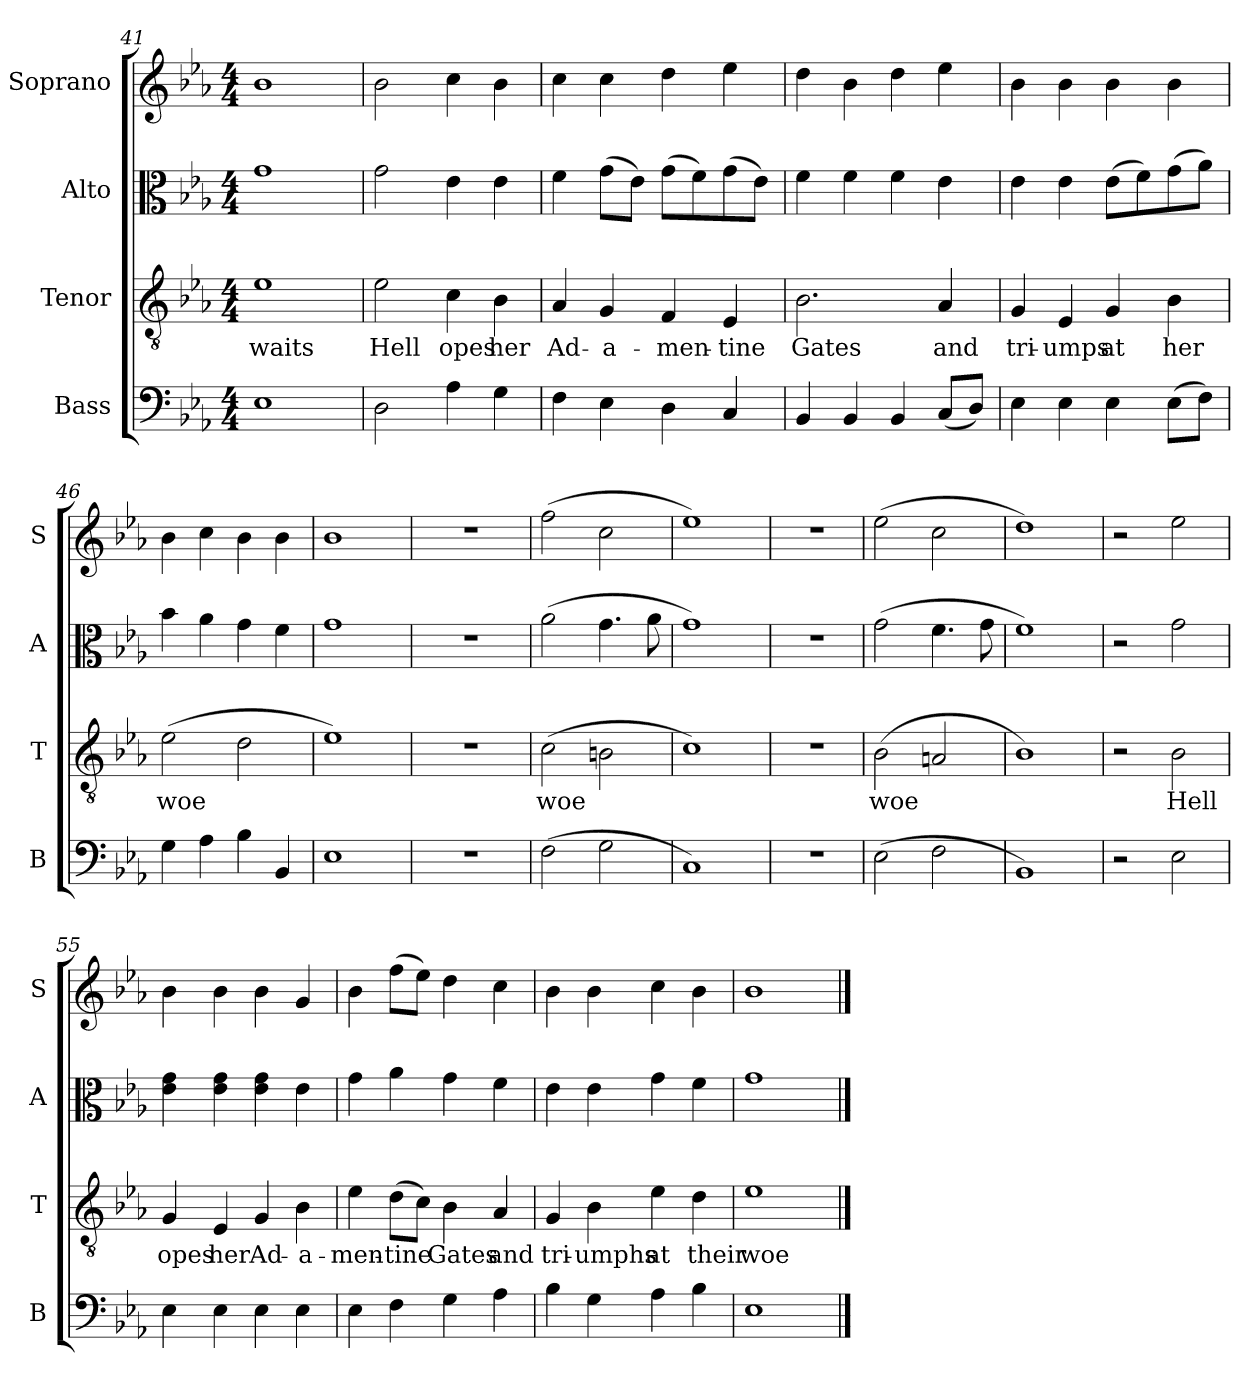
**kern	**kern	**text	**kern	**kern
*part4	*part3	*part3	*part2	*part1
*staff4	*staff3	*staff3	*staff2	*staff1
*I"Bass	*I"Tenor	*	*I"Alto	*I"Soprano
*I'B	*I'T	*	*I'A	*I'S
*clefF4	*clefGv2	*	*clefC3	*clefG2
*k[b-e-a-]	*k[b-e-a-]	*	*k[b-e-a-]	*k[b-e-a-]
*E-:	*E-:	*	*E-:	*E-:
*M4/4	*M4/4	*	*M4/4	*M4/4
=41	=41	=41	=41	=41
1E-	1e-	waits	1g	1b-
=42	=42	=42	=42	=42
2D\	2e-\	Hell	2g\	2b-\
4A-\	4c\	opes	4e-\	4cc\
4G\	4B-\	her	4e-\	4b-\
!!LO:LB:g=z
=43	=43	=43	=43	=43
4F\	4A-/	Ad-	4f\	4cc\
4E-\	4G/	-a-	(8g\L	4cc\
.	.	.	8e-\J)	.
4D\	4F/	-men-	(8g\L	4dd\
.	.	.	8f\)	.
4C/	4E-/	-tine	(8g\	4ee-\
.	.	.	8e-\J)	.
=44	=44	=44	=44	=44
4BB-/	2.B-\	Gates	4f\	4dd\
4BB-/	.	.	4f\	4b-\
4BB-/	.	.	4f\	4dd\
(8C/L	4A-/	and	4e-\	4ee-\
8D/J)	.	.	.	.
=45	=45	=45	=45	=45
4E-\	4G/	tri-	4e-\	4b-\
4E-\	4E-/	-umps	4e-\	4b-\
4E-\	4G/	at	(8e-\L	4b-\
.	.	.	8f\)	.
(8E-\L	4B-\	her	(8g\	4b-\
8F\J)	.	.	8a-\J)	.
=46	=46	=46	=46	=46
4G\	(2e-\	woe	4b-\	4b-\
4A-\	.	.	4a-\	4cc\
4B-\	2d\	.	4g\	4b-\
4BB-/	.	.	4f\	4b-\
=47	=47	=47	=47	=47
1E-	1e-)	.	1g	1b-
=48	=48	=48	=48	=48
1r	1r	.	1r	1r
=49	=49	=49	=49	=49
(2F\	(2c\	woe	(2a-\	(2ff\
2G\	2Bn\	.	4.g\	2cc\
.	.	.	8a-\	.
=50	=50	=50	=50	=50
1C)	1c)	.	1g)	1ee-)
!!LO:LB:g=z
=51	=51	=51	=51	=51
1r	1r	.	1r	1r
=52	=52	=52	=52	=52
(2E-\	(2B-\	woe	(2g\	(2ee-\
2F\	2An/	.	4.f\	2cc\
.	.	.	8g\	.
=53	=53	=53	=53	=53
1BB-)	1B-)	.	1f)	1dd)
=54	=54	=54	=54	=54
2r	2r	.	2r	2r
2E-\	2B-\	Hell	2g\	2ee-\
=55	=55	=55	=55	=55
4E-\	4G/	opes	4e-\ 4g\	4b-\
4E-\	4E-/	her	4e-\ 4g\	4b-\
4E-\	4G/	Ad-	4e-\ 4g\	4b-\
4E-\	4B-\	-a-	4e-\	4g/
=56	=56	=56	=56	=56
4E-\	4e-\	-men-	4g\	4b-\
4F\	(8d\L	-tine	4a-\	(8ff\L
.	8c\J)	.	.	8ee-\J)
4G\	4B-\	Gates	4g\	4dd\
4A-\	4A-/	and	4f\	4cc\
!!LO:PB:g=z
=57	=57	=57	=57	=57
4B-\	4G/	tri-	4e-\	4b-\
4G\	4B-\	-umphs	4e-\	4b-\
4A-\	4e-\	at	4g\	4cc\
4B-\	4d\	their	4f\	4b-\
=58	=58	=58	=58	=58
1E-	1e-	woe	1g	1b-
==	==	==	==	==
*-	*-	*-	*-	*-
